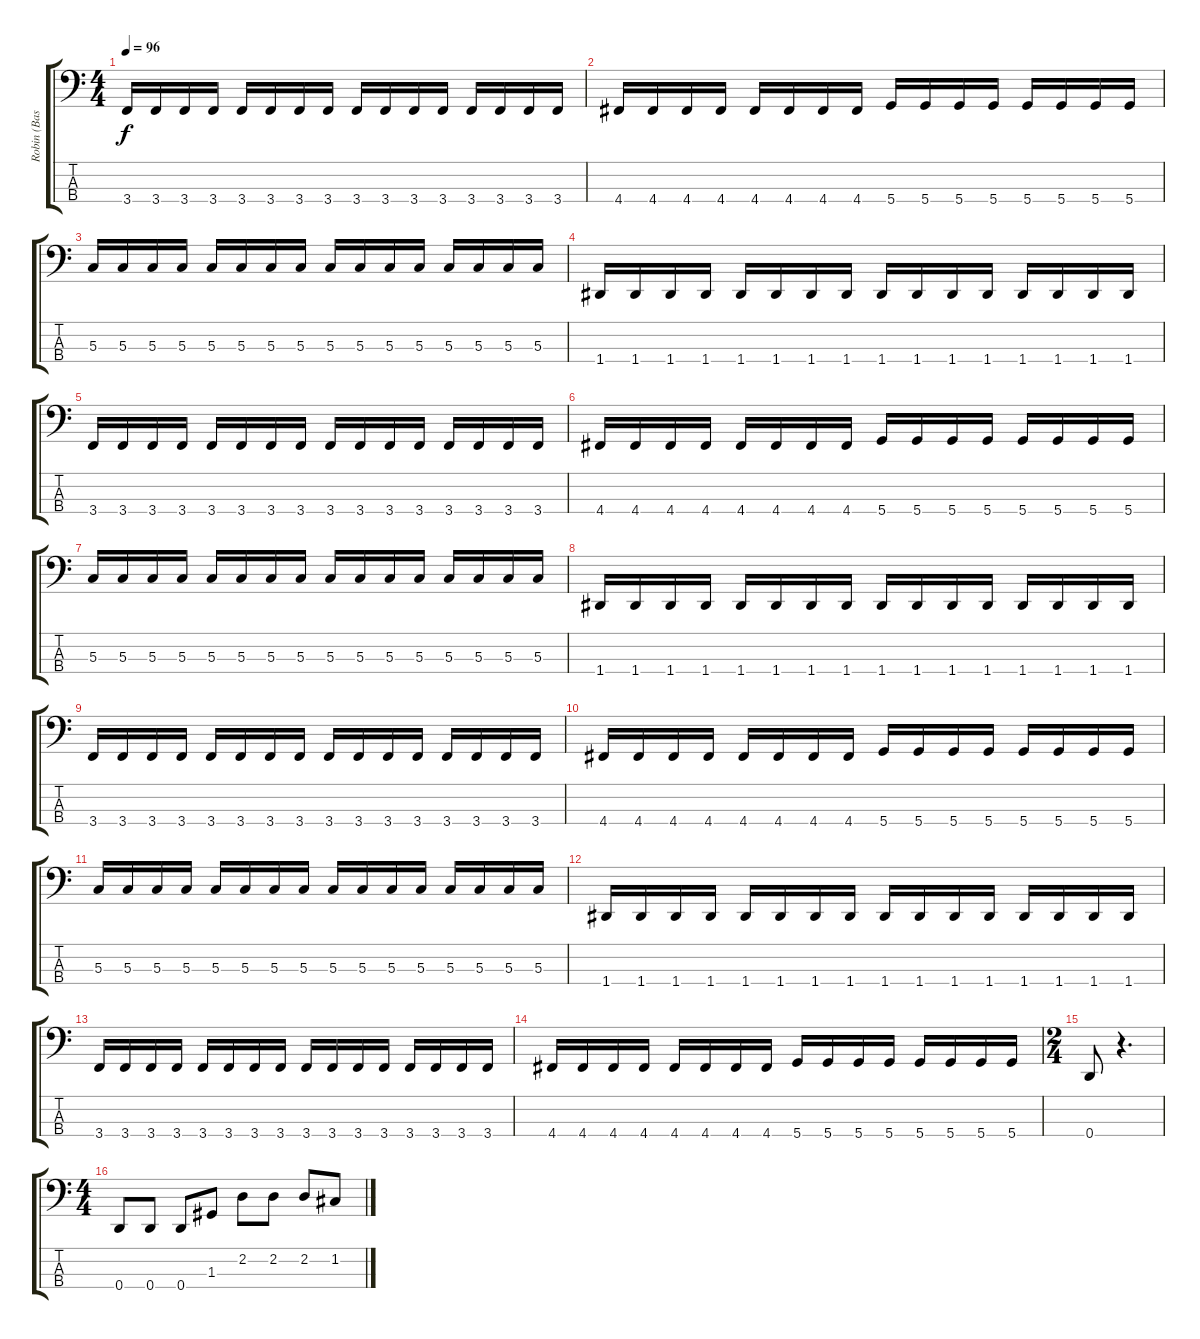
\track ("Robin (Bass)" "Robin (Bas") {instrument electricbasspick}
\staff {score tabs}
\tuning (F2 C2 G1 D1) {hide}
\ts (4 4)
\tempo 96
\clef f4
\ks c
3.4.16{dy f} 3.4.16 3.4.16 3.4.16 3.4.16 3.4.16 3.4.16 3.4.16 3.4.16 3.4.16 3.4.16 3.4.16 3.4.16 3.4.16 3.4.16 3.4.16 |
4.4.16 4.4.16 4.4.16 4.4.16 4.4.16 4.4.16 4.4.16 4.4.16 5.4.16 5.4.16 5.4.16 5.4.16 5.4.16 5.4.16 5.4.16 5.4.16 |
5.3.16 5.3.16 5.3.16 5.3.16 5.3.16 5.3.16 5.3.16 5.3.16 5.3.16 5.3.16 5.3.16 5.3.16 5.3.16 5.3.16 5.3.16 5.3.16 |
1.4.16 1.4.16 1.4.16 1.4.16 1.4.16 1.4.16 1.4.16 1.4.16 1.4.16 1.4.16 1.4.16 1.4.16 1.4.16 1.4.16 1.4.16 1.4.16 |
3.4.16 3.4.16 3.4.16 3.4.16 3.4.16 3.4.16 3.4.16 3.4.16 3.4.16 3.4.16 3.4.16 3.4.16 3.4.16 3.4.16 3.4.16 3.4.16 |
4.4.16 4.4.16 4.4.16 4.4.16 4.4.16 4.4.16 4.4.16 4.4.16 5.4.16 5.4.16 5.4.16 5.4.16 5.4.16 5.4.16 5.4.16 5.4.16 |
5.3.16 5.3.16 5.3.16 5.3.16 5.3.16 5.3.16 5.3.16 5.3.16 5.3.16 5.3.16 5.3.16 5.3.16 5.3.16 5.3.16 5.3.16 5.3.16 |
1.4.16 1.4.16 1.4.16 1.4.16 1.4.16 1.4.16 1.4.16 1.4.16 1.4.16 1.4.16 1.4.16 1.4.16 1.4.16 1.4.16 1.4.16 1.4.16 |
3.4.16 3.4.16 3.4.16 3.4.16 3.4.16 3.4.16 3.4.16 3.4.16 3.4.16 3.4.16 3.4.16 3.4.16 3.4.16 3.4.16 3.4.16 3.4.16 |
4.4.16 4.4.16 4.4.16 4.4.16 4.4.16 4.4.16 4.4.16 4.4.16 5.4.16 5.4.16 5.4.16 5.4.16 5.4.16 5.4.16 5.4.16 5.4.16 |
5.3.16 5.3.16 5.3.16 5.3.16 5.3.16 5.3.16 5.3.16 5.3.16 5.3.16 5.3.16 5.3.16 5.3.16 5.3.16 5.3.16 5.3.16 5.3.16 |
1.4.16 1.4.16 1.4.16 1.4.16 1.4.16 1.4.16 1.4.16 1.4.16 1.4.16 1.4.16 1.4.16 1.4.16 1.4.16 1.4.16 1.4.16 1.4.16 |
3.4.16 3.4.16 3.4.16 3.4.16 3.4.16 3.4.16 3.4.16 3.4.16 3.4.16 3.4.16 3.4.16 3.4.16 3.4.16 3.4.16 3.4.16 3.4.16 |
4.4.16 4.4.16 4.4.16 4.4.16 4.4.16 4.4.16 4.4.16 4.4.16 5.4.16 5.4.16 5.4.16 5.4.16 5.4.16 5.4.16 5.4.16 5.4.16 |
\ts (2 4)
0.4.8 r.4{d} |
\ts (4 4)
0.4.8 0.4.8 0.4.8 1.3.8 2.2.8 2.2.8 2.2.8 1.2.8
